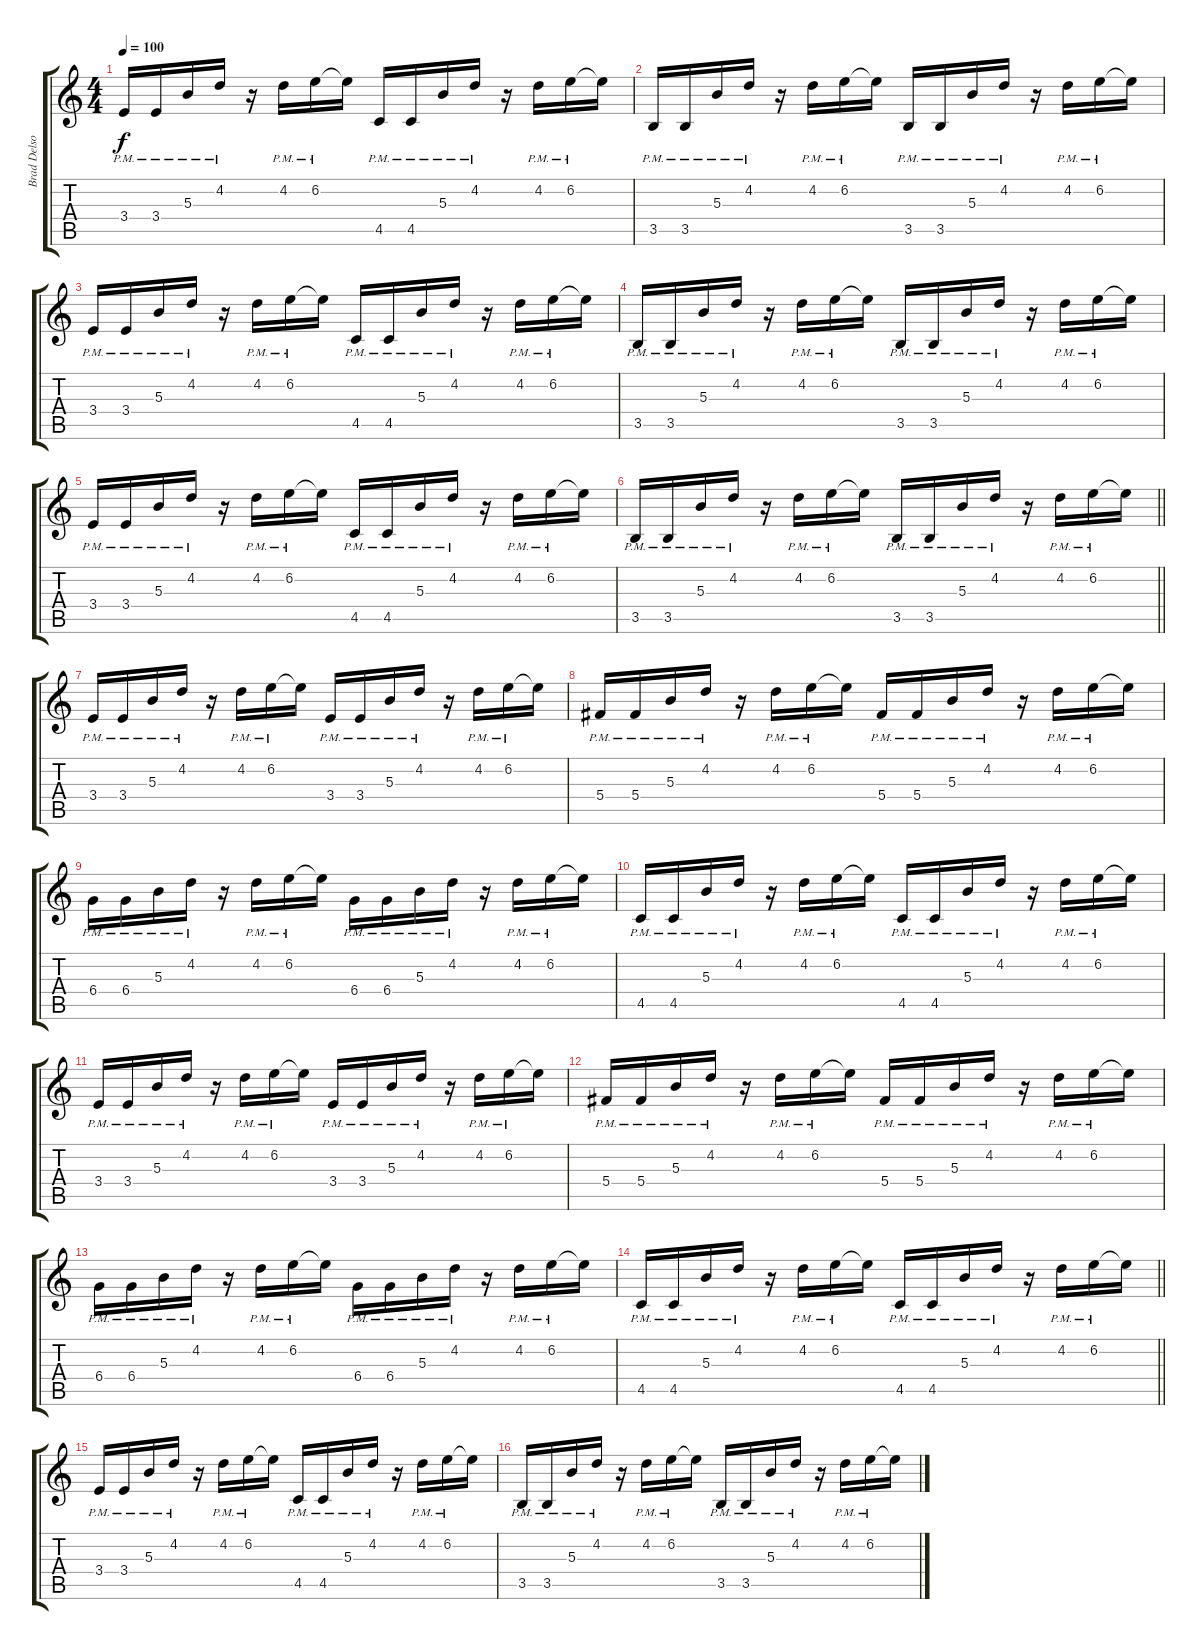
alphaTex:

\track ("Brad Delson (Guitar)" "Brad Delso") {instrument distortionguitar}
\staff {score tabs}
\tuning (Eb4 Bb3 Gb3 Db3 Ab2 Db2) {hide}
\ts (4 4)
\tempo 100
\clef g2
\ks c
3.4{pm}.16{dy f} 3.4{pm}.16 5.3{pm}.16 4.2{pm}.16 r.16 4.2{pm}.16 6.2{pm}.16 6.2{t}.16 4.5{pm}.16 4.5{pm}.16 5.3{pm}.16 4.2{pm}.16 r.16 4.2{pm}.16 6.2{pm}.16 6.2{t}.16 |
3.5{pm}.16 3.5{pm}.16 5.3{pm}.16 4.2{pm}.16 r.16 4.2{pm}.16 6.2{pm}.16 6.2{t}.16 3.5{pm}.16 3.5{pm}.16 5.3{pm}.16 4.2{pm}.16 r.16 4.2{pm}.16 6.2{pm}.16 6.2{t}.16 |
3.4{pm}.16 3.4{pm}.16 5.3{pm}.16 4.2{pm}.16 r.16 4.2{pm}.16 6.2{pm}.16 6.2{t}.16 4.5{pm}.16 4.5{pm}.16 5.3{pm}.16 4.2{pm}.16 r.16 4.2{pm}.16 6.2{pm}.16 6.2{t}.16 |
3.5{pm}.16 3.5{pm}.16 5.3{pm}.16 4.2{pm}.16 r.16 4.2{pm}.16 6.2{pm}.16 6.2{t}.16 3.5{pm}.16 3.5{pm}.16 5.3{pm}.16 4.2{pm}.16 r.16 4.2{pm}.16 6.2{pm}.16 6.2{t}.16 |
3.4{pm}.16 3.4{pm}.16 5.3{pm}.16 4.2{pm}.16 r.16 4.2{pm}.16 6.2{pm}.16 6.2{t}.16 4.5{pm}.16 4.5{pm}.16 5.3{pm}.16 4.2{pm}.16 r.16 4.2{pm}.16 6.2{pm}.16 6.2{t}.16 |
\barLineRight lightlight
3.5{pm}.16 3.5{pm}.16 5.3{pm}.16 4.2{pm}.16 r.16 4.2{pm}.16 6.2{pm}.16 6.2{t}.16 3.5{pm}.16 3.5{pm}.16 5.3{pm}.16 4.2{pm}.16 r.16 4.2{pm}.16 6.2{pm}.16 6.2{t}.16 |
3.4{pm}.16 3.4{pm}.16 5.3{pm}.16 4.2{pm}.16 r.16 4.2{pm}.16 6.2{pm}.16 6.2{t}.16 3.4{pm}.16 3.4{pm}.16 5.3{pm}.16 4.2{pm}.16 r.16 4.2{pm}.16 6.2{pm}.16 6.2{t}.16 |
5.4{pm}.16 5.4{pm}.16 5.3{pm}.16 4.2{pm}.16 r.16 4.2{pm}.16 6.2{pm}.16 6.2{t}.16 5.4{pm}.16 5.4{pm}.16 5.3{pm}.16 4.2{pm}.16 r.16 4.2{pm}.16 6.2{pm}.16 6.2{t}.16 |
6.4{pm}.16 6.4{pm}.16 5.3{pm}.16 4.2{pm}.16 r.16 4.2{pm}.16 6.2{pm}.16 6.2{t}.16 6.4{pm}.16 6.4{pm}.16 5.3{pm}.16 4.2{pm}.16 r.16 4.2{pm}.16 6.2{pm}.16 6.2{t}.16 |
4.5{pm}.16 4.5{pm}.16 5.3{pm}.16 4.2{pm}.16 r.16 4.2{pm}.16 6.2{pm}.16 6.2{t}.16 4.5{pm}.16 4.5{pm}.16 5.3{pm}.16 4.2{pm}.16 r.16 4.2{pm}.16 6.2{pm}.16 6.2{t}.16 |
3.4{pm}.16 3.4{pm}.16 5.3{pm}.16 4.2{pm}.16 r.16 4.2{pm}.16 6.2{pm}.16 6.2{t}.16 3.4{pm}.16 3.4{pm}.16 5.3{pm}.16 4.2{pm}.16 r.16 4.2{pm}.16 6.2{pm}.16 6.2{t}.16 |
5.4{pm}.16 5.4{pm}.16 5.3{pm}.16 4.2{pm}.16 r.16 4.2{pm}.16 6.2{pm}.16 6.2{t}.16 5.4{pm}.16 5.4{pm}.16 5.3{pm}.16 4.2{pm}.16 r.16 4.2{pm}.16 6.2{pm}.16 6.2{t}.16 |
6.4{pm}.16 6.4{pm}.16 5.3{pm}.16 4.2{pm}.16 r.16 4.2{pm}.16 6.2{pm}.16 6.2{t}.16 6.4{pm}.16 6.4{pm}.16 5.3{pm}.16 4.2{pm}.16 r.16 4.2{pm}.16 6.2{pm}.16 6.2{t}.16 |
\barLineRight lightlight
4.5{pm}.16 4.5{pm}.16 5.3{pm}.16 4.2{pm}.16 r.16 4.2{pm}.16 6.2{pm}.16 6.2{t}.16 4.5{pm}.16 4.5{pm}.16 5.3{pm}.16 4.2{pm}.16 r.16 4.2{pm}.16 6.2{pm}.16 6.2{t}.16 |
3.4{pm}.16 3.4{pm}.16 5.3{pm}.16 4.2{pm}.16 r.16 4.2{pm}.16 6.2{pm}.16 6.2{t}.16 4.5{pm}.16 4.5{pm}.16 5.3{pm}.16 4.2{pm}.16 r.16 4.2{pm}.16 6.2{pm}.16 6.2{t}.16 |
3.5{pm}.16 3.5{pm}.16 5.3{pm}.16 4.2{pm}.16 r.16 4.2{pm}.16 6.2{pm}.16 6.2{t}.16 3.5{pm}.16 3.5{pm}.16 5.3{pm}.16 4.2{pm}.16 r.16 4.2{pm}.16 6.2{pm}.16 6.2{t}.16
